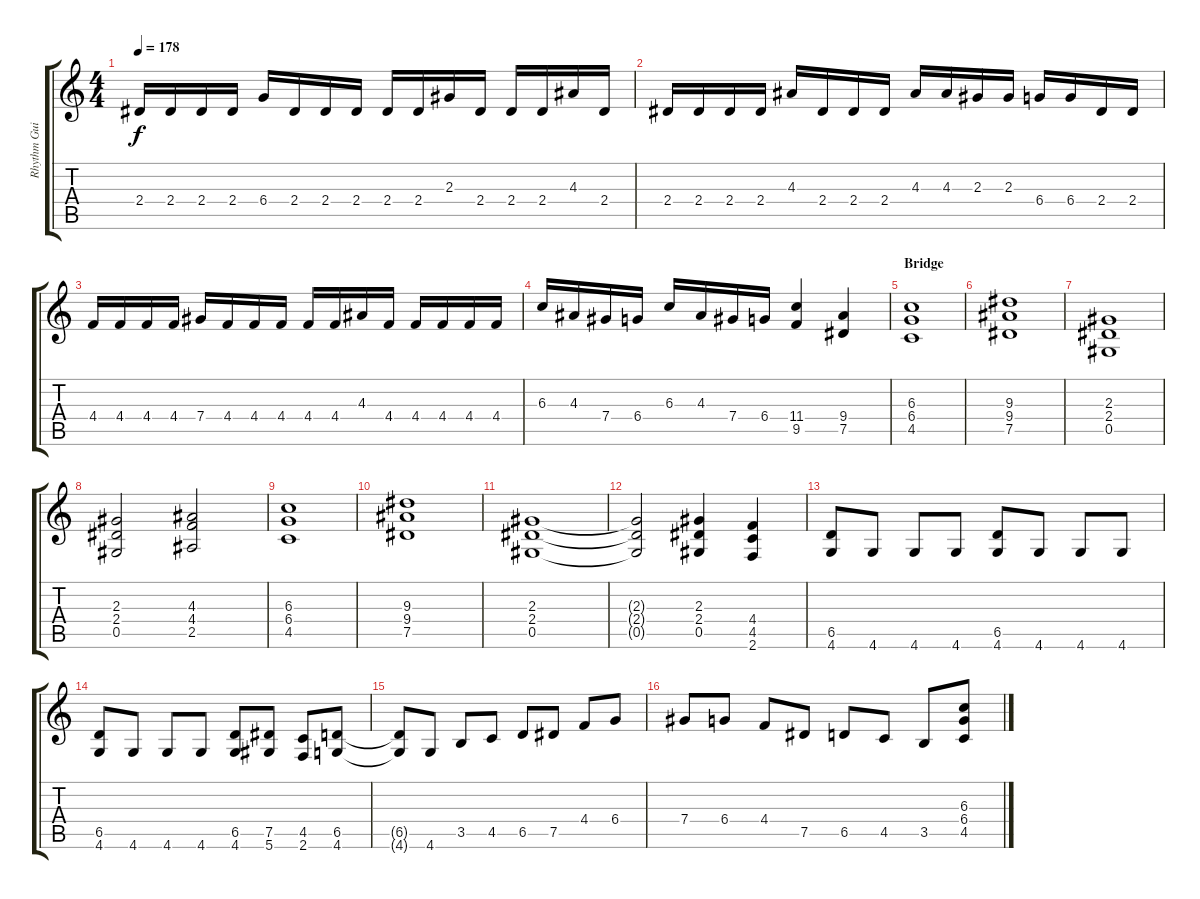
\track ("Rhythm Guitar 2 " "Rhythm Gui") {instrument distortionguitar}
\staff {score tabs}
\tuning (Eb4 Bb3 Gb3 Db3 Ab2 Eb2) {hide}
\ts (4 4)
\tempo 178
\clef g2
\ks c
2.4.16{dy f} 2.4.16 2.4.16 2.4.16 6.4.16 2.4.16 2.4.16 2.4.16 2.4.16 2.4.16 2.3.16 2.4.16 2.4.16 2.4.16 4.3.16 2.4.16 |
2.4.16 2.4.16 2.4.16 2.4.16 4.3.16 2.4.16 2.4.16 2.4.16 4.3.16 4.3.16 2.3.16 2.3.16 6.4.16 6.4.16 2.4.16 2.4.16 |
4.4.16 4.4.16 4.4.16 4.4.16 7.4.16 4.4.16 4.4.16 4.4.16 4.4.16 4.4.16 4.3.16 4.4.16 4.4.16 4.4.16 4.4.16 4.4.16 |
6.3.16 4.3.16 7.4.16 6.4.16 6.3.16 4.3.16 7.4.16 6.4.16 (11.4 9.5).4 (9.4 7.5).4 |
\section ("" "Bridge")
(6.3 6.4 4.5).1 |
(9.3 9.4 7.5).1 |
(2.3 2.4 0.5).1 |
(2.3 2.4 0.5).2 (4.3 4.4 2.5).2 |
(6.3 6.4 4.5).1 |
(9.3 9.4 7.5).1 |
(2.3 2.4 0.5).1 |
(2.3{t} 2.4{t} 0.5{t}).2 (2.3 2.4 0.5).4 (4.4 4.5 2.6).4 |
(6.5 4.6).8 4.6.8 4.6.8 4.6.8 (6.5 4.6).8 4.6.8 4.6.8 4.6.8 |
(6.5 4.6).8 4.6.8 4.6.8 4.6.8 (6.5 4.6).8 (7.5 5.6).8 (4.5 2.6).8 (6.5 4.6).8 |
(6.5{t} 4.6{t}).8 4.6.8 3.5.8 4.5.8 6.5.8 7.5.8 4.4.8 6.4.8 |
7.4.8 6.4.8 4.4.8 7.5.8 6.5.8 4.5.8 3.5.8 (6.3 6.4 4.5).8
